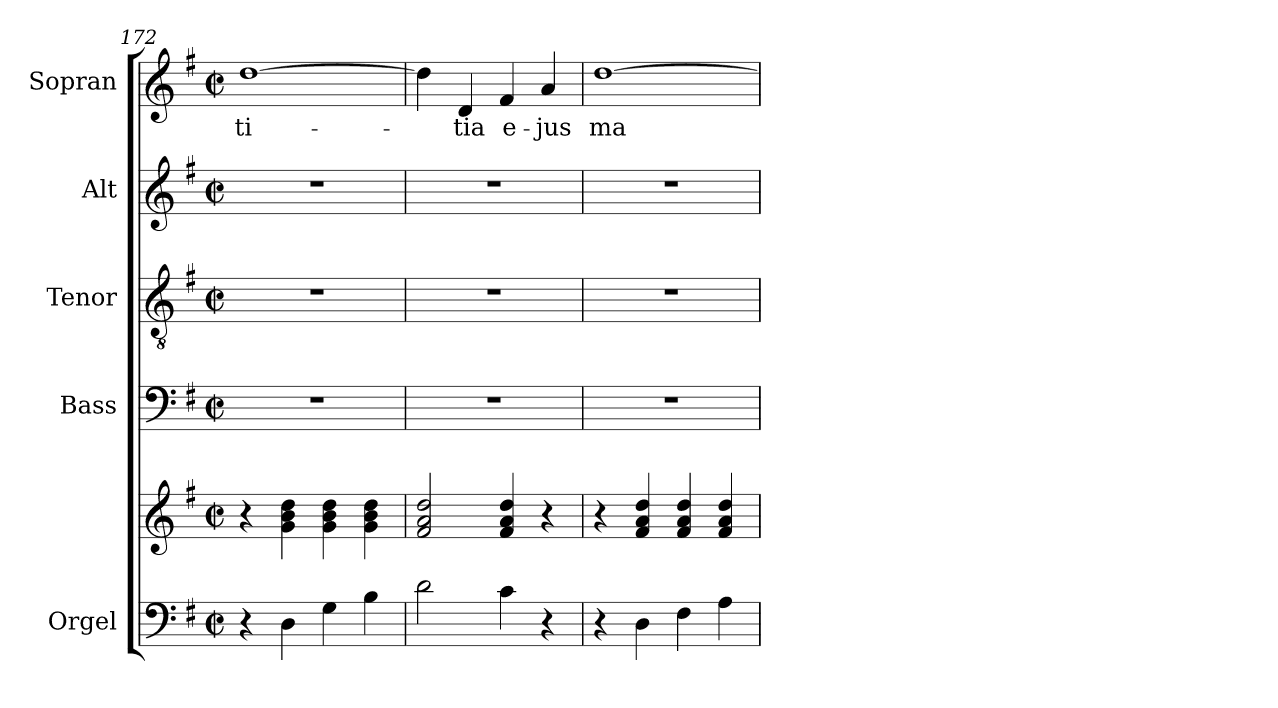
**kern	**kern	**kern	**kern	**kern	**kern	**text
*part5	*part5	*part4	*part3	*part2	*part1	*part1
*staff6	*staff5	*staff4	*staff3	*staff2	*staff1	*staff1
*I"Orgel	*	*I"Bass	*I"Tenor	*I"Alt	*I"Sopran	*
*I'Org.	*	*I'B.	*I'T.	*I'A.	*I'S.	*
*clefF4	*clefG2	*clefF4	*clefGv2	*clefG2	*clefG2	*
*k[f#]	*k[f#]	*k[f#]	*k[f#]	*k[f#]	*k[f#]	*
*G:	*G:	*G:	*G:	*G:	*G:	*
*M2/2	*M2/2	*M2/2	*M2/2	*M2/2	*M2/2	*
*met(c|)	*met(c|)	*met(c|)	*met(c|)	*met(c|)	*met(c|)	*
=172	=172	=172	=172	=172	=172	=172
!	!	!	!	!	!	!LO:LY:b
4r	4r	1r	1r	1r	[1dd	-ti-
4D\	4g\ 4b\ 4dd\	.	.	.	.	.
4G\	4g\ 4b\ 4dd\	.	.	.	.	.
4B\	4g\ 4b\ 4dd\	.	.	.	.	.
=173	=173	=173	=173	=173	=173	=173
2d\	2f#/ 2a/ 2dd/	1r	1r	1r	4dd\]	.
!	!	!	!	!	!	!LO:LY:b
.	.	.	.	.	4d/	-tia
!	!	!	!	!	!	!LO:LY:b
4c\	4f#/ 4a/ 4dd/	.	.	.	4f#/	e-
!	!	!	!	!	!	!LO:LY:b
4r	4r	.	.	.	4a/	-jus
=174	=174	=174	=174	=174	=174	=174
!	!	!	!	!	!	!LO:LY:b
4r	4r	1r	1r	1r	[1dd	ma-
4D\	4f#/ 4a/ 4dd/	.	.	.	.	.
4F#\	4f#/ 4a/ 4dd/	.	.	.	.	.
4A\	4f#/ 4a/ 4dd/	.	.	.	.	.
=	=	=	=	=	=	=
*-	*-	*-	*-	*-	*-	*-
